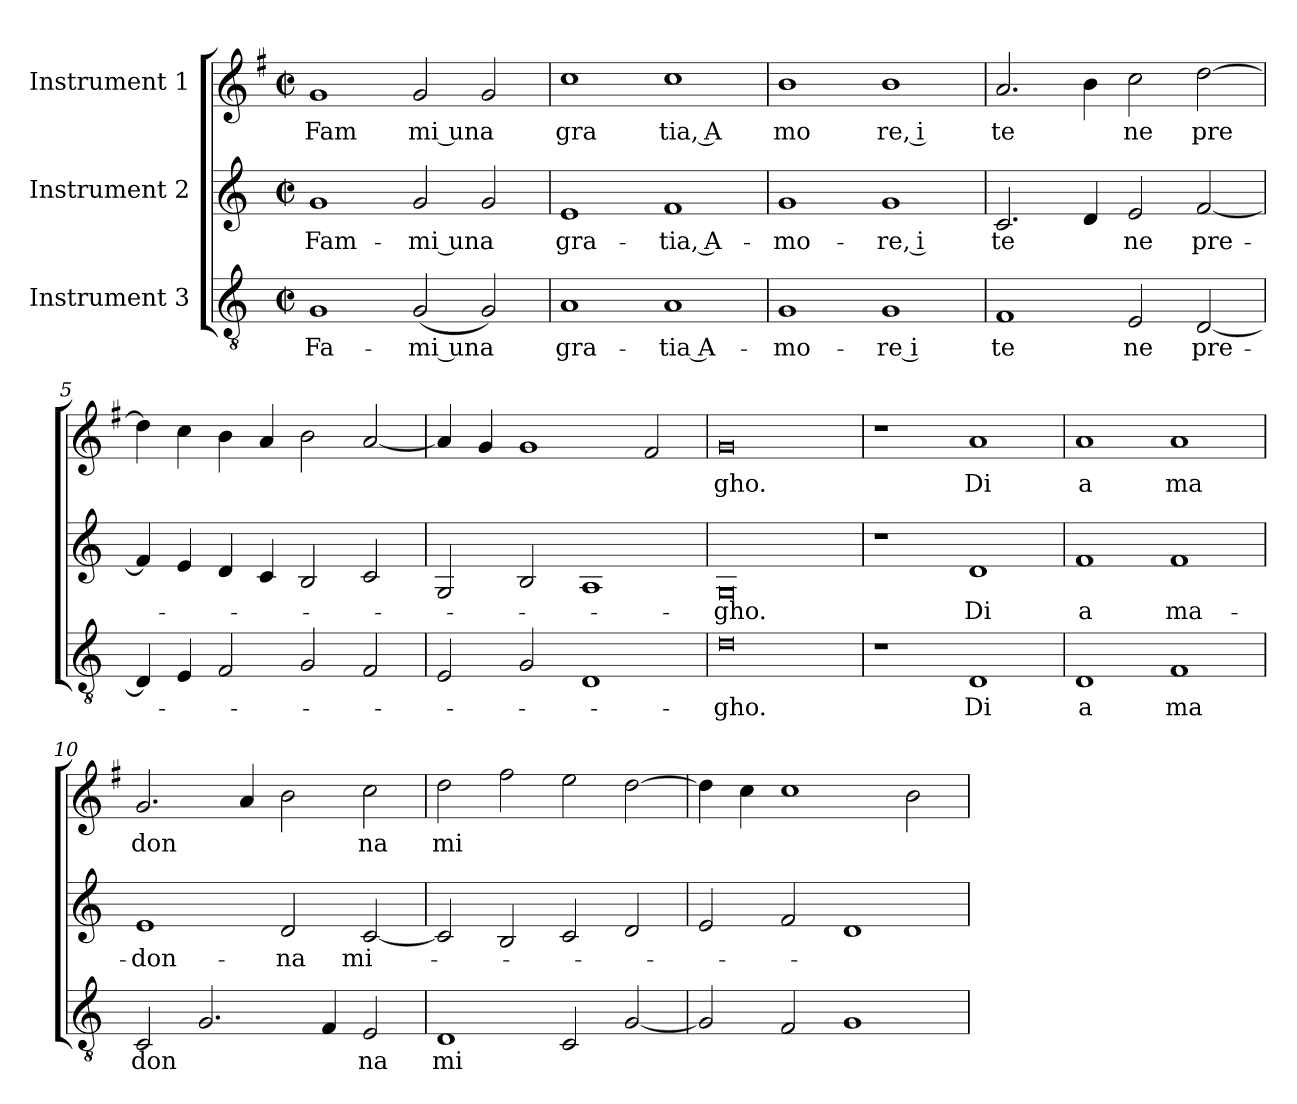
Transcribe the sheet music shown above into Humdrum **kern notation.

**kern	**text	**kern	**text	**kern	**text
*part3	*part3	*part2	*part2	*part1	*part1
*staff3	*staff3	*staff2	*staff2	*staff1	*staff1
*I"Instrument 3	*	*I"Instrument 2	*	*I"Instrument 1	*
!!LO:PB:g=z
*stria5	*	*stria5	*	*stria5	*
*clefGv2	*	*clefG2	*	*clefG2	*
*	*	*	*	*ITrd-3c-5	*
*	*	*	*	*k[]	*
*	*	*	*	*C:	*
*M2/2	*	*M2/2	*	*M2/2	*
*met(c|)	*	*met(c|)	*	*met(c|)	*
=1	=1	=1	=1	=1	=1
!	!LO:LY:b:cj	!	!LO:LY:b:cj	!	!LO:LY:b:cj
1G	Fa-	1g	Fam-	1cc	Fam
!	!LO:LY:b:rj	!	!LO:LY:b:rj	!	!LO:LY:b:rj
(>2G/	-mi una	2g/	-mi una	2cc/	mi una
2G/)	.	2g/	.	(2cc/	.
=2	=2	=2	=2	=2	=2
!	!LO:LY:b:cj	!	!LO:LY:b:cj	!	!LO:LY:b:cj
1A	gra-	1e	gra-	1ff	gra
!	!LO:LY:b:rj	!	!LO:LY:b:rj	!	!LO:LY:b:rj
1A	-tia A-	1f	-tia, A-	1ff	tia, A
=3	=3	=3	=3	=3	=3
!	!LO:LY:b:cj	!	!LO:LY:b:cj	!	!LO:LY:b:cj
1G	-mo-	1g	-mo-	1ee	mo
!	!LO:LY:b:rj	!	!LO:LY:b:rj	!	!LO:LY:b:rj
1G	-re i	1g	-re, i	1ee	re, i
=4	=4	=4	=4	=4	=4
!	!LO:LY:b:cj	!	!LO:LY:b:cj	!	!LO:LY:b:cj
1F	te	2.c/	te	2.dd/	te
.	.	4d/	.	4ee\	.
!	!LO:LY:b:cj	!	!LO:LY:b:cj	!	!LO:LY:b:cj
2E/	ne	2e/	ne	2ff\	ne
!	!LO:LY:b:cj	!	!LO:LY:b:cj	!	!LO:LY:b:cj
[<2D/	pre-	[<2f/	pre-	[>2gg\	pre
=5	=5	=5	=5	=5	=5
4D/]	.	4f/]	.	4gg>\]	.
4E/	.	4e/	.	4ff\	.
2F/	.	4d/	.	4ee\	.
.	.	4c/	.	4dd/	.
2G/	.	2B/	.	2ee\	.
2F/	.	2c/	.	[<2dd/	.
=6	=6	=6	=6	=6	=6
2E/	.	2G/	.	4dd/]	.
.	.	.	.	4cc/	.
2G/	.	2B/	.	1cc	.
1D	.	1A	.	.	.
.	.	.	.	2b/	.
=7	=7	=7	=7	=7	=7
!	!LO:LY:b:cj	!	!LO:LY:b:cj	!	!LO:LY:b:cj
0d	-gho.	0G	-gho.	0cc	gho.
!!LO:LB:g=z
=8	=8	=8	=8	=8	=8
1r	.	1r	.	1r	.
!	!LO:LY:b:cj	!	!LO:LY:b:cj	!	!LO:LY:b:cj
1D	Di	1d	Di	1dd	Di
=9	=9	=9	=9	=9	=9
!	!LO:LY:b:cj	!	!LO:LY:b:cj	!	!LO:LY:b:cj
1D	a	1f	a	1dd	a
!	!LO:LY:b:cj	!	!LO:LY:b:cj	!	!LO:LY:b:cj
1F	ma	1f	ma-	1dd	ma
=10	=10	=10	=10	=10	=10
!	!LO:LY:b:cj	!	!LO:LY:b:cj	!	!LO:LY:b:cj
2C/	don	1e	-don-	2.cc/	don
2.G/	.	.	.	.	.
.	.	.	.	4dd/	.
!	!	!	!LO:LY:b:cj	!	!
.	.	2d/	-na	2ee\	.
4F/	.	.	.	.	.
!	!LO:LY:b:cj	!	!LO:LY:b:cj	!	!LO:LY:b:cj
2E/	na	[<2c/	mi-	2ff\	na
=11	=11	=11	=11	=11	=11
!	!LO:LY:b:cj	!	!	!	!LO:LY:b:cj
1D	mi	2c/]	.	2gg\	mi
.	.	2B/	.	2bb\	.
2C/	.	2c/	.	2aa\	.
[<2G/	.	2d/	.	[>2gg\	.
=12	=12	=12	=12	=12	=12
2G/]	.	2e/	.	4gg\]	.
.	.	.	.	4ff\	.
2F/	.	2f/	.	1ff	.
1G	.	1d	.	.	.
.	.	.	.	2ee\	.
=	=	=	=	=	=
*-	*-	*-	*-	*-	*-
